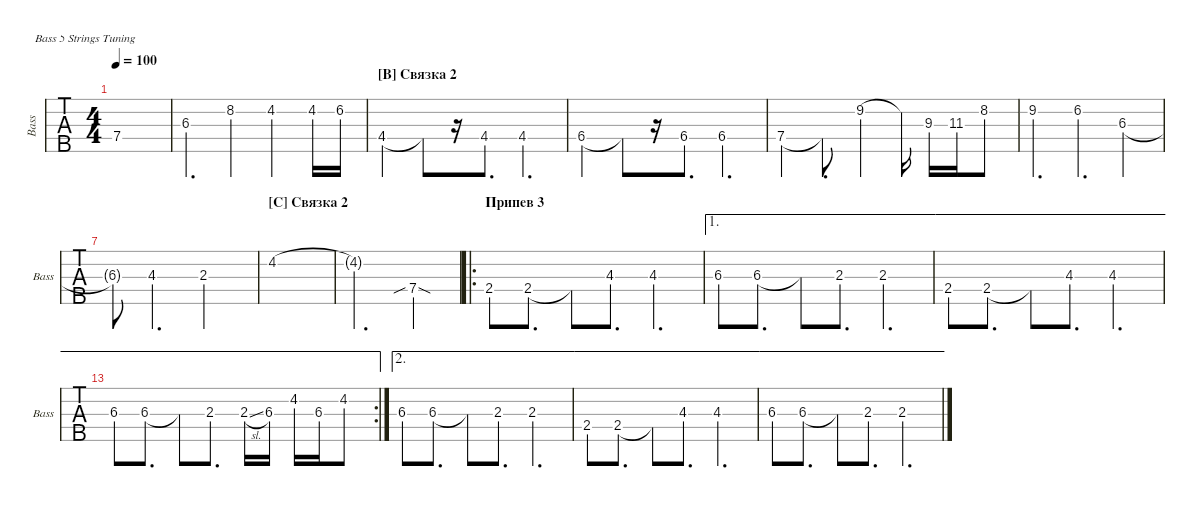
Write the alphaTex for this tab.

\defaultSystemsLayout 4
\hideDynamics
\bracketExtendMode groupsimilarinstruments
\singleTrackTrackNamePolicy allsystems
\multiTrackTrackNamePolicy allsystems
\otherSystemsTrackNameOrientation horizontal
\defaultBarNumberDisplay FirstOfSystem
\track ("Bass" "Bass") {instrument electricbassfinger}
\staff {tabs}
\tuning (G2 D2 A1 E1 B0)
\ts (4 4)
\tempo 100
\clef f4
\ks f#minor
7.4.1{dy f} |
6.3.4{d} 8.2.4 4.2.4 4.2.16 6.2.16 |
\section ("B" "Связка 2")
4.4.4 4.4{t}.8 r.16 4.4.8{d} 4.4.4{d} |
6.4.4 6.4{t}.8 r.16 6.4.8{d} 6.4.4{d} |
7.4.4 7.4{t}.8{d} 9.2.4 9.2{t}.16 9.3.16 11.3.16 8.2.8 |
9.2.4{d} 6.2.4{d} 6.3.4 |
6.3{t}.8 4.3.4{d} 2.3.2 |
\section ("C" "Связка 2")
4.2.1 |
4.2{t}.2{d} 7.4{sib sod ac}.4 |
\ro
\section ("" "Припев 3")
2.4{st}.8 2.4.8{d} 2.4{t}.8 4.3{st}.8{d} 4.3.4{d} |
\ae 1
6.3{st}.8 6.3.8{d} 6.3{t}.8 2.3{st}.8{d} 2.3.4{d} |
\ae 1
2.4{st}.8 2.4.8{d} 2.4{t}.8 4.3{st}.8{d} 4.3.4{d} |
\ae 1
\rc 2
6.3{st}.8 6.3.8{d} 6.3{t}.8 2.3{st}.8{d} 2.3{sl}.16 6.3.16 4.2.16 6.3.16 4.2.8 |
\ae 2
6.3{st}.8 6.3.8{d} 6.3{t}.8 2.3{st}.8{d} 2.3.4{d} |
\ae 2
2.4{st}.8 2.4.8{d} 2.4{t}.8 4.3{st}.8{d} 4.3.4{d} |
\ae 2
6.3{st}.8 6.3.8{d} 6.3{t}.8 2.3{st}.8{d} 2.3.4{d}
